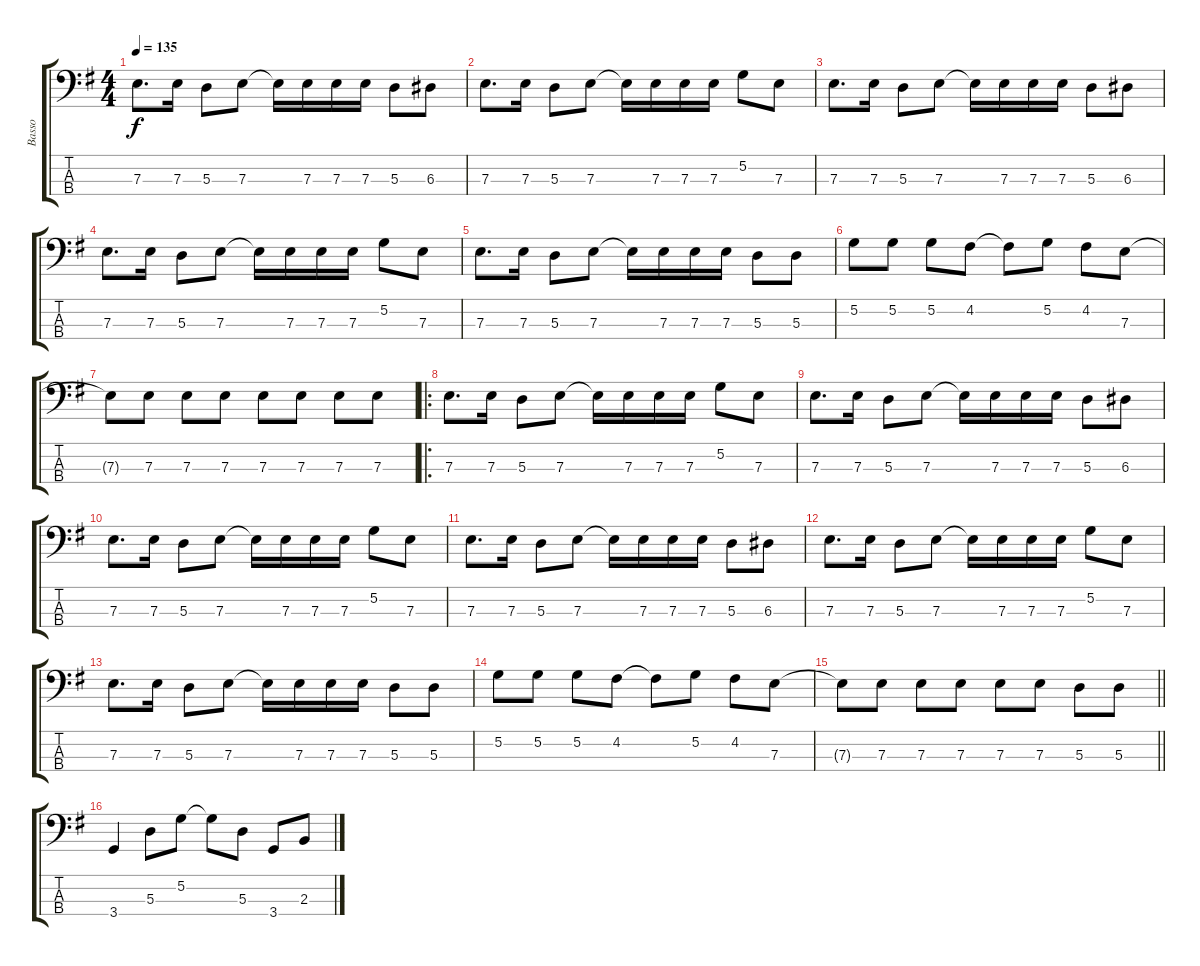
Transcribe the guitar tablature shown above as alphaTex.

\track ("Basso" "Basso") {instrument electricbasspick}
\staff {score tabs}
\tuning (G2 D2 A1 E1) {hide}
\ts (4 4)
\tempo 135
\clef f4
\ks g
7.3.8{d dy f} 7.3.16 5.3.8 7.3.8 7.3{t}.16 7.3.16 7.3.16 7.3.16 5.3.8 6.3.8 |
7.3.8{d} 7.3.16 5.3.8 7.3.8 7.3{t}.16 7.3.16 7.3.16 7.3.16 5.2.8 7.3.8 |
7.3.8{d} 7.3.16 5.3.8 7.3.8 7.3{t}.16 7.3.16 7.3.16 7.3.16 5.3.8 6.3.8 |
7.3.8{d} 7.3.16 5.3.8 7.3.8 7.3{t}.16 7.3.16 7.3.16 7.3.16 5.2.8 7.3.8 |
7.3.8{d} 7.3.16 5.3.8 7.3.8 7.3{t}.16 7.3.16 7.3.16 7.3.16 5.3.8 5.3.8 |
5.2.8 5.2.8 5.2.8 4.2.8 4.2{t}.8 5.2.8 4.2.8 7.3.8 |
7.3{t}.8 7.3.8 7.3.8 7.3.8 7.3.8 7.3.8 7.3.8 7.3.8 |
\ro
7.3.8{d} 7.3.16 5.3.8 7.3.8 7.3{t}.16 7.3.16 7.3.16 7.3.16 5.2.8 7.3.8 |
7.3.8{d} 7.3.16 5.3.8 7.3.8 7.3{t}.16 7.3.16 7.3.16 7.3.16 5.3.8 6.3.8 |
7.3.8{d} 7.3.16 5.3.8 7.3.8 7.3{t}.16 7.3.16 7.3.16 7.3.16 5.2.8 7.3.8 |
7.3.8{d} 7.3.16 5.3.8 7.3.8 7.3{t}.16 7.3.16 7.3.16 7.3.16 5.3.8 6.3.8 |
7.3.8{d} 7.3.16 5.3.8 7.3.8 7.3{t}.16 7.3.16 7.3.16 7.3.16 5.2.8 7.3.8 |
7.3.8{d} 7.3.16 5.3.8 7.3.8 7.3{t}.16 7.3.16 7.3.16 7.3.16 5.3.8 5.3.8 |
5.2.8 5.2.8 5.2.8 4.2.8 4.2{t}.8 5.2.8 4.2.8 7.3.8 |
\barLineRight lightlight
7.3{t}.8 7.3.8 7.3.8 7.3.8 7.3.8 7.3.8 5.3.8 5.3.8 |
3.4.4 5.3.8 5.2.8 5.2{t}.8 5.3.8 3.4.8 2.3.8
